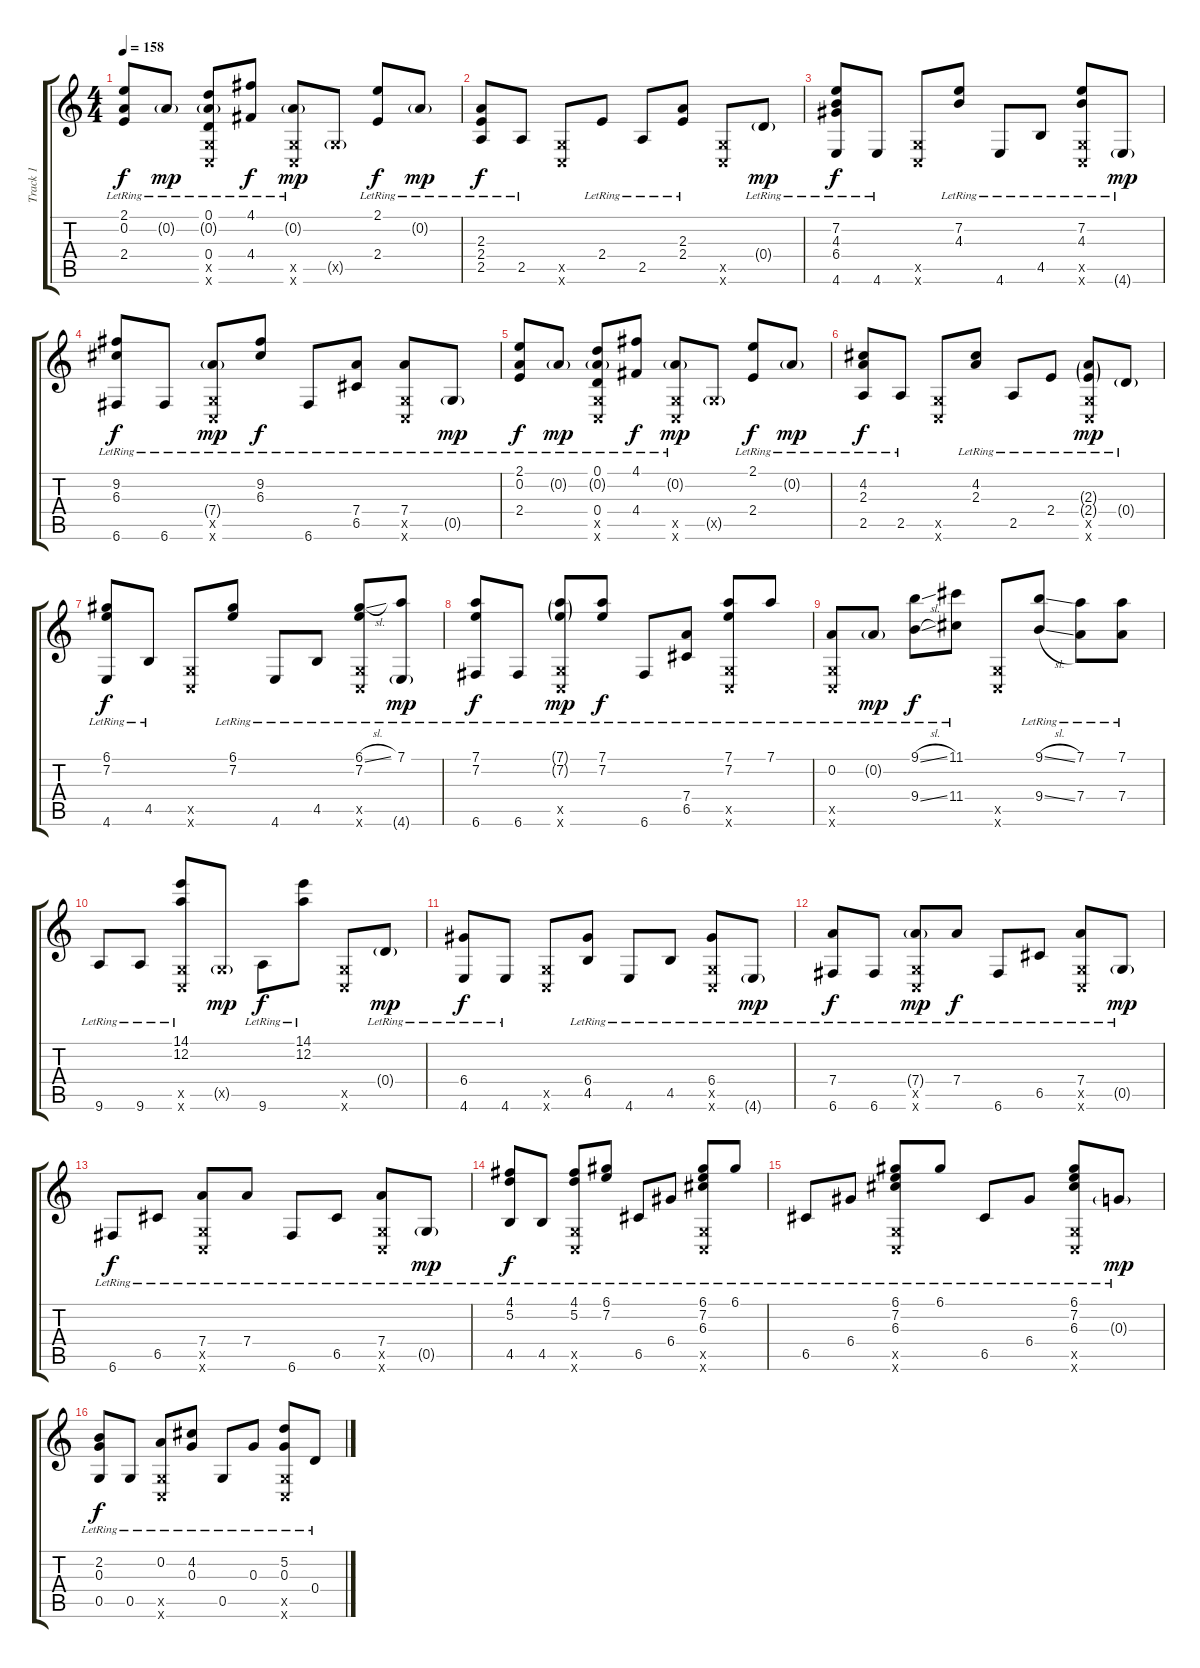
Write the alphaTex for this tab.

\track ("Track 1" "Track 1") {instrument acousticguitarsteel}
\staff {score tabs}
\tuning (D4 A3 G3 D3 G2 C2) {hide}
\ts (4 4)
\tempo 158
\clef g2
\ks c
(2.1{lr} 0.2{lr} 2.4{lr}).8{dy f} 0.2{g lr}.8{dy mp} (0.1{lr} 0.2{g lr} 0.4{lr} 0.5{x} 0.6{x}).8 (4.1{lr} 4.4{lr}).8{dy f} (0.2{g lr} 0.5{x} 0.6{x}).8{dy mp} 0.5{g x}.8 (2.1{lr} 2.4{lr}).8{dy f} 0.2{g lr}.8{dy mp} |
(2.3{lr} 2.4{lr} 2.5{lr}).8{dy f} 2.5{lr}.8 (0.5{x} 0.6{x}).8 2.4{lr}.8 2.5{lr}.8 (2.3{lr} 2.4{lr}).8 (0.5{x} 0.6{x}).8 0.4{g lr}.8{dy mp} |
(7.2{lr} 4.3{lr} 6.4{lr} 4.6{lr}).8{dy f} 4.6{lr}.8 (0.5{x} 0.6{x}).8 (7.2{lr} 4.3{lr}).8 4.6{lr}.8 4.5{lr}.8 (7.2{lr} 4.3{lr} 0.5{x} 0.6{x}).8 4.6{g lr}.8{dy mp} |
(9.2{lr} 6.3{lr} 6.6{lr}).8{dy f} 6.6{lr}.8 (7.4{g lr} 0.5{x} 0.6{x}).8{dy mp} (9.2{lr} 6.3{lr}).8{dy f} 6.6{lr}.8 (7.4{lr} 6.5{lr}).8 (7.4{lr} 0.5{x} 0.6{x}).8 0.5{g lr}.8{dy mp} |
(2.1{lr} 0.2{lr} 2.4{lr}).8{dy f} 0.2{g lr}.8{dy mp} (0.1{lr} 0.2{g lr} 0.4{lr} 0.5{x} 0.6{x}).8 (4.1{lr} 4.4{lr}).8{dy f} (0.2{g lr} 0.5{x} 0.6{x}).8{dy mp} 0.5{g x}.8 (2.1{lr} 2.4{lr}).8{dy f} 0.2{g lr}.8{dy mp} |
(4.2{lr} 2.3{lr} 2.5{lr}).8{dy f} 2.5{lr}.8 (0.5{x} 0.6{x}).8 (4.2{lr} 2.3{lr}).8 2.5{lr}.8 2.4{lr}.8 (2.3{g lr} 2.4{g lr} 0.5{x} 0.6{x}).8{dy mp} 0.4{g lr}.8 |
(6.1{lr} 7.2{lr} 4.6{lr}).8{dy f} 4.5{lr}.8 (0.5{x} 0.6{x}).8 (6.1{lr} 7.2{lr}).8 4.6{lr}.8 4.5{lr}.8 (6.1{sl lr} 7.2{lr} 0.5{x} 0.6{x}).8 (7.1{lr} 4.6{g lr}).8{dy mp} |
(7.1{lr} 7.2{lr} 6.6{lr}).8{dy f} 6.6{lr}.8 (7.1{g lr} 7.2{g lr} 0.5{x} 0.6{x}).8{dy mp} (7.1{lr} 7.2{lr}).8{dy f} 6.6{lr}.8 (7.4{lr} 6.5{lr}).8 (7.1{lr} 7.2{lr} 0.5{x} 0.6{x}).8 7.1{lr}.8 |
(0.2{lr} 0.5{x} 0.6{x}).8 0.2{g lr}.8{dy mp} (9.1{sl lr} 9.4{sl lr}).8{dy f} (11.1{lr} 11.4{lr}).8 (0.5{x} 0.6{x}).8 (9.1{sl lr} 9.4{sl lr}).8 (7.1{lr} 7.4{lr}).8 (7.1{lr} 7.4{lr}).8 |
9.6{lr}.8 9.6{lr}.8 (14.1{lr} 12.2{lr} 0.5{x} 0.6{x}).8 0.5{g x}.8{dy mp} 9.6{lr}.8{dy f} (14.1{lr} 12.2{lr}).8 (0.5{x} 0.6{x}).8 0.4{g lr}.8{dy mp} |
(6.4{lr} 4.6{lr}).8{dy f} 4.6{lr}.8 (0.5{x} 0.6{x}).8 (6.4{lr} 4.5{lr}).8 4.6{lr}.8 4.5{lr}.8 (6.4{lr} 0.5{x} 0.6{x}).8 4.6{g lr}.8{dy mp} |
(7.4{lr} 6.6{lr}).8{dy f} 6.6{lr}.8 (7.4{g lr} 0.5{x} 0.6{x}).8{dy mp} 7.4{lr}.8{dy f} 6.6{lr}.8 6.5{lr}.8 (7.4{lr} 0.5{x} 0.6{x}).8 0.5{g lr}.8{dy mp} |
6.6{lr}.8{dy f} 6.5{lr}.8 (7.4{lr} 0.5{x} 0.6{x}).8 7.4{lr}.8 6.6{lr}.8 6.5{lr}.8 (7.4{lr} 0.5{x} 0.6{x}).8 0.5{g lr}.8{dy mp} |
(4.1{lr} 5.2{lr} 4.5{lr}).8{dy f} 4.5{lr}.8 (4.1{lr} 5.2{lr} 0.5{x} 0.6{x}).8 (6.1{lr} 7.2{lr}).8 6.5{lr}.8 6.4{lr}.8 (6.1{lr} 7.2{lr} 6.3{lr} 0.5{x} 0.6{x}).8 6.1{lr}.8 |
6.5{lr}.8 6.4{lr}.8 (6.1{lr} 7.2{lr} 6.3{lr} 0.5{x} 0.6{x}).8 6.1{lr}.8 6.5{lr}.8 6.4{lr}.8 (6.1{lr} 7.2{lr} 6.3{lr} 0.5{x} 0.6{x}).8 0.3{g lr}.8{dy mp} |
(2.2{lr} 0.3{lr} 0.5{lr}).8{dy f} 0.5{lr}.8 (0.2{lr} 0.5{x} 0.6{x}).8 (4.2{lr} 0.3{lr}).8 0.5{lr}.8 0.3{lr}.8 (5.2{lr} 0.3{lr} 0.5{x} 0.6{x}).8 0.4{lr}.8
